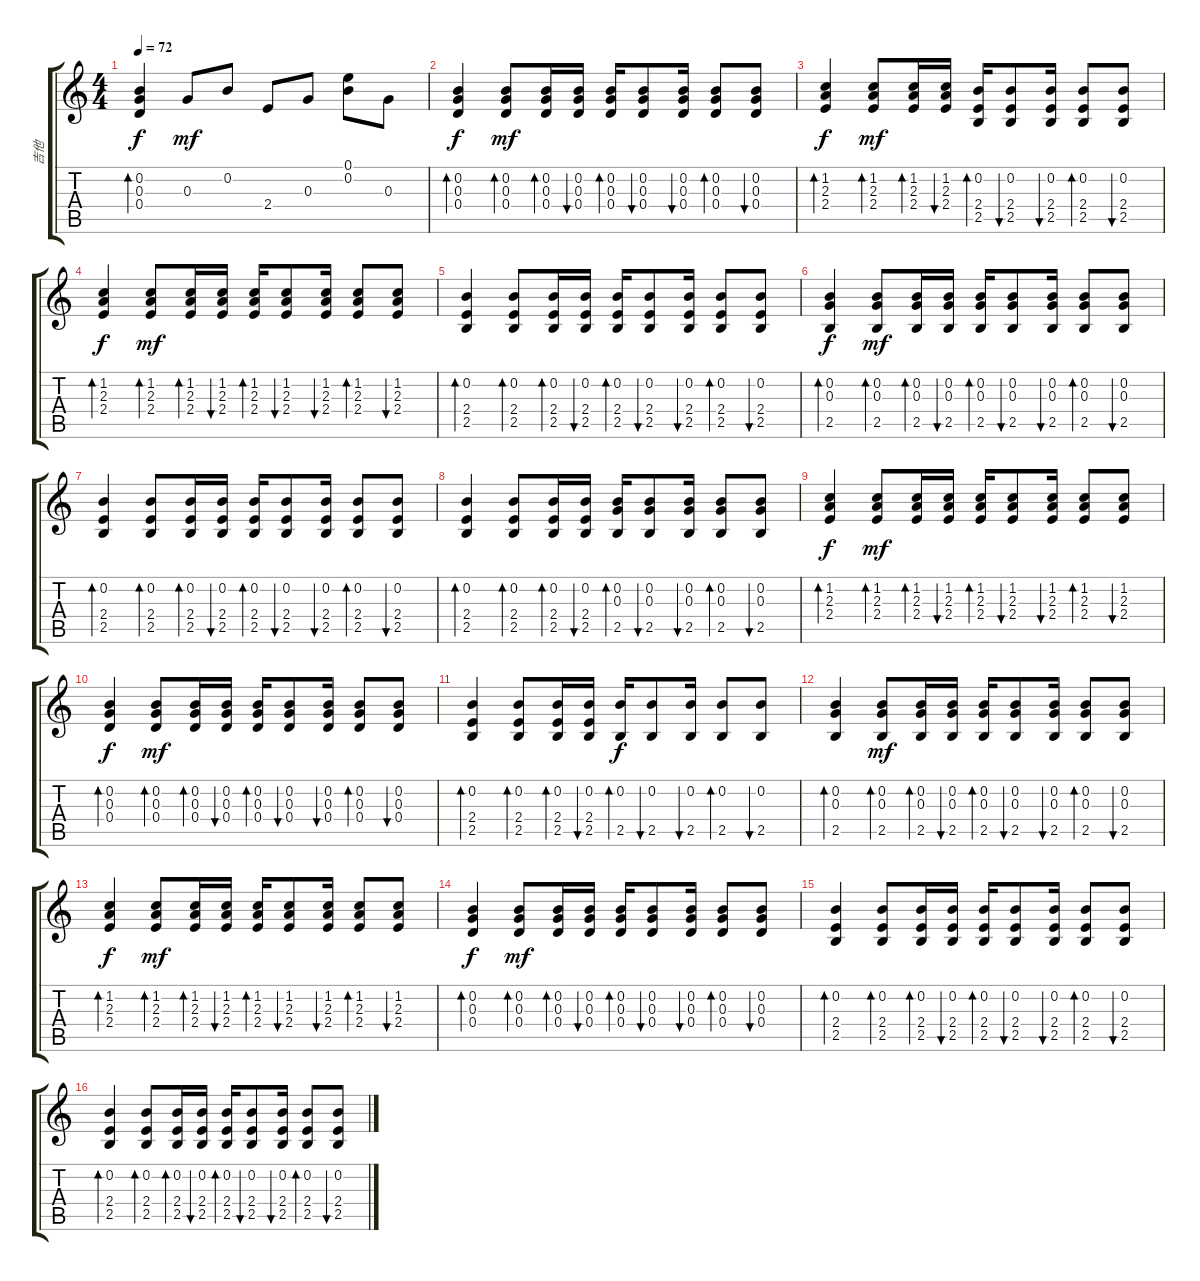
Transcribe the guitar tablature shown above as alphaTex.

\track ("吉他" "吉他") {instrument acousticguitarnylon}
\staff {score tabs}
\tuning (E4 B3 G3 D3 A2 E2) {hide}
\ts (4 4)
\tempo 72
\clef g2
\ks c
(0.2 0.3 0.4).4{bd 120 dy f} 0.3.8{dy mf} 0.2.8 2.4.8 0.3.8 (0.1 0.2).8 0.3.8 |
(0.2 0.3 0.4).4{bd 60 dy f volume 10} (0.2 0.3 0.4).8{bd 60 dy mf} (0.2 0.3 0.4).16{bd 60} (0.2 0.3 0.4).16{bu 60} (0.2 0.3 0.4).16{bd 60} (0.2 0.3 0.4).8{bu 60} (0.2 0.3 0.4).16{bu 60} (0.2 0.3 0.4).8{bd 60} (0.2 0.3 0.4).8{bu 60} |
(1.2 2.3 2.4).4{bd 60 dy f} (1.2 2.3 2.4).8{bd 60 dy mf} (1.2 2.3 2.4).16{bd 60} (1.2 2.3 2.4).16{bu 60} (0.2 2.4 2.5).16{bd 60} (0.2 2.4 2.5).8{bu 60} (0.2 2.4 2.5).16{bu 60} (0.2 2.4 2.5).8{bd 60} (0.2 2.4 2.5).8{bu 60} |
(1.2 2.3 2.4).4{bd 60 dy f} (1.2 2.3 2.4).8{bd 60 dy mf} (1.2 2.3 2.4).16{bd 60} (1.2 2.3 2.4).16{bu 60} (1.2 2.3 2.4).16{bd 60} (1.2 2.3 2.4).8{bu 60} (1.2 2.3 2.4).16{bu 60} (1.2 2.3 2.4).8{bd 60} (1.2 2.3 2.4).8{bu 60} |
(0.2 2.4 2.5).4{bd 60} (0.2 2.4 2.5).8{bd 60} (0.2 2.4 2.5).16{bd 60} (0.2 2.4 2.5).16{bu 60} (0.2 2.4 2.5).16{bd 60} (0.2 2.4 2.5).8{bu 60} (0.2 2.4 2.5).16{bu 60} (0.2 2.4 2.5).8{bd 60} (0.2 2.4 2.5).8{bu 60} |
(0.2 0.3 2.5).4{bd 60 dy f} (0.2 0.3 2.5).8{bd 60 dy mf} (0.2 0.3 2.5).16{bd 60} (0.2 0.3 2.5).16{bu 60} (0.2 0.3 2.5).16{bd 60} (0.2 0.3 2.5).8{bu 60} (0.2 0.3 2.5).16{bu 60} (0.2 0.3 2.5).8{bd 60} (0.2 0.3 2.5).8{bu 60} |
(0.2 2.4 2.5).4{bd 60} (0.2 2.4 2.5).8{bd 60} (0.2 2.4 2.5).16{bd 60} (0.2 2.4 2.5).16{bu 60} (0.2 2.4 2.5).16{bd 60} (0.2 2.4 2.5).8{bu 60} (0.2 2.4 2.5).16{bu 60} (0.2 2.4 2.5).8{bd 60} (0.2 2.4 2.5).8{bu 60} |
(0.2 2.4 2.5).4{bd 60} (0.2 2.4 2.5).8{bd 60} (0.2 2.4 2.5).16{bd 60} (0.2 2.4 2.5).16{bu 60} (0.2 0.3 2.5).16{bd 60} (0.2 0.3 2.5).8{bu 60} (0.2 0.3 2.5).16{bu 60} (0.2 0.3 2.5).8{bd 60} (0.2 0.3 2.5).8{bu 60} |
(1.2 2.3 2.4).4{bd 60 dy f} (1.2 2.3 2.4).8{bd 60 dy mf} (1.2 2.3 2.4).16{bd 60} (1.2 2.3 2.4).16{bu 60} (1.2 2.3 2.4).16{bd 60} (1.2 2.3 2.4).8{bu 60} (1.2 2.3 2.4).16{bu 60} (1.2 2.3 2.4).8{bd 60} (1.2 2.3 2.4).8{bu 60} |
(0.2 0.3 0.4).4{bd 60 dy f} (0.2 0.3 0.4).8{bd 60 dy mf} (0.2 0.3 0.4).16{bd 60} (0.2 0.3 0.4).16{bu 60} (0.2 0.3 0.4).16{bd 60} (0.2 0.3 0.4).8{bu 60} (0.2 0.3 0.4).16{bu 60} (0.2 0.3 0.4).8{bd 60} (0.2 0.3 0.4).8{bu 60} |
(0.2 2.4 2.5).4{bd 60} (0.2 2.4 2.5).8{bd 60} (0.2 2.4 2.5).16{bd 60} (0.2 2.4 2.5).16{bu 60} (0.2 2.5).16{bd 60 dy f} (0.2 2.5).8{bu 60} (0.2 2.5).16{bu 60} (0.2 2.5).8{bd 60} (0.2 2.5).8{bu 60} |
(0.2 0.3 2.5).4{bd 60} (0.2 0.3 2.5).8{bd 60 dy mf} (0.2 0.3 2.5).16{bd 60} (0.2 0.3 2.5).16{bu 60} (0.2 0.3 2.5).16{bd 60} (0.2 0.3 2.5).8{bu 60} (0.2 0.3 2.5).16{bu 60} (0.2 0.3 2.5).8{bd 60} (0.2 0.3 2.5).8{bu 60} |
(1.2 2.3 2.4).4{bd 60 dy f} (1.2 2.3 2.4).8{bd 60 dy mf} (1.2 2.3 2.4).16{bd 60} (1.2 2.3 2.4).16{bu 60} (1.2 2.3 2.4).16{bd 60} (1.2 2.3 2.4).8{bu 60} (1.2 2.3 2.4).16{bu 60} (1.2 2.3 2.4).8{bd 60} (1.2 2.3 2.4).8{bu 60} |
(0.2 0.3 0.4).4{bd 60 dy f} (0.2 0.3 0.4).8{bd 60 dy mf} (0.2 0.3 0.4).16{bd 60} (0.2 0.3 0.4).16{bu 60} (0.2 0.3 0.4).16{bd 60} (0.2 0.3 0.4).8{bu 60} (0.2 0.3 0.4).16{bu 60} (0.2 0.3 0.4).8{bd 60} (0.2 0.3 0.4).8{bu 60} |
(0.2 2.4 2.5).4{bd 60} (0.2 2.4 2.5).8{bd 60} (0.2 2.4 2.5).16{bd 60} (0.2 2.4 2.5).16{bu 60} (0.2 2.4 2.5).16{bd 60} (0.2 2.4 2.5).8{bu 60} (0.2 2.4 2.5).16{bu 60} (0.2 2.4 2.5).8{bd 60} (0.2 2.4 2.5).8{bu 60} |
(0.2 2.4 2.5).4{bd 60} (0.2 2.4 2.5).8{bd 60} (0.2 2.4 2.5).16{bd 60} (0.2 2.4 2.5).16{bu 60} (0.2 2.4 2.5).16{bd 60} (0.2 2.4 2.5).8{bu 60} (0.2 2.4 2.5).16{bu 60} (0.2 2.4 2.5).8{bd 60} (0.2 2.4 2.5).8{bu 60}
